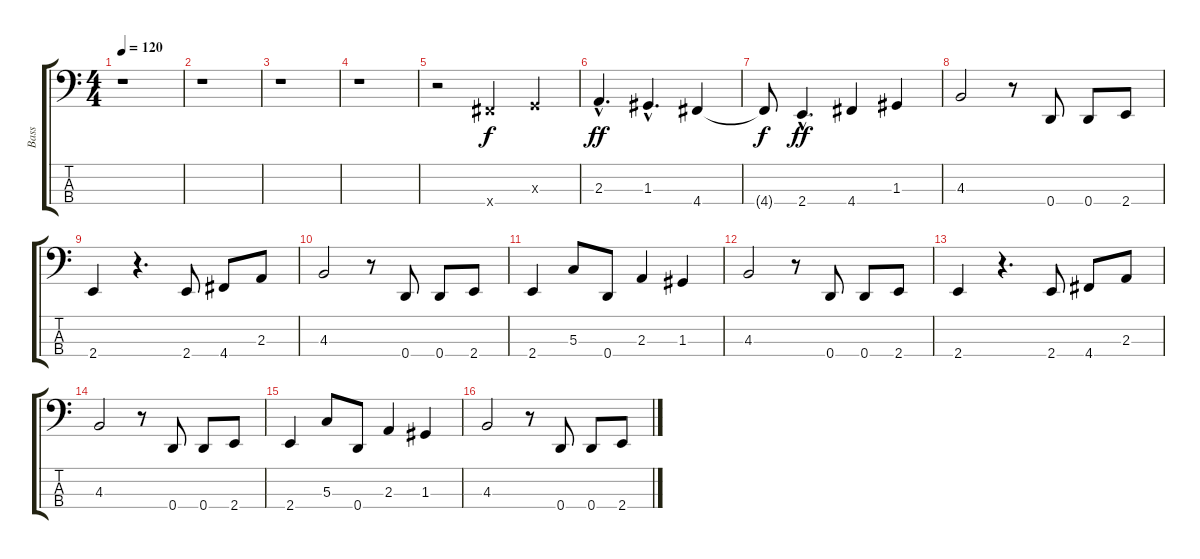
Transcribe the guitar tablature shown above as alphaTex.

\track ("Bass" "Bass") {instrument electricbasspick}
\staff {score tabs}
\tuning (F2 C2 G1 D1) {hide}
\ts (4 4)
\tempo 120
\clef f4
\ks c
r.1{dy f instrument electricbasspick} |
r.1 |
r.1 |
r.1 |
r.2 4.4{x}.4 0.3{x}.4 |
2.3{hac}.4{d dy ff} 1.3{hac}.4{d} 4.4.4 |
4.4{t}.8{dy f} 2.4{hac}.4{d dy ff} 4.4.4 1.3.4 |
4.3.2 r.8 0.4.8 0.4.8 2.4.8 |
2.4.4 r.4{d} 2.4.8 4.4.8 2.3.8 |
4.3.2 r.8 0.4.8 0.4.8 2.4.8 |
2.4.4 5.3.8 0.4.8 2.3.4 1.3.4 |
4.3.2 r.8 0.4.8 0.4.8 2.4.8 |
2.4.4 r.4{d} 2.4.8 4.4.8 2.3.8 |
4.3.2 r.8 0.4.8 0.4.8 2.4.8 |
2.4.4 5.3.8 0.4.8 2.3.4 1.3.4 |
4.3.2 r.8 0.4.8 0.4.8 2.4.8
